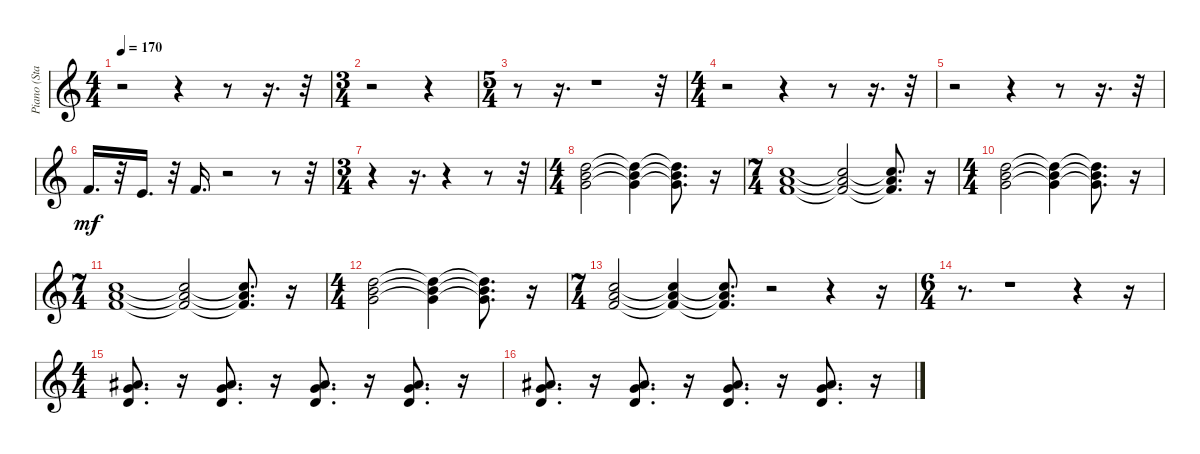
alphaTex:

\track ("Piano (Staff 1)" "Piano (Sta") {instrument acousticgrandpiano}
\staff {score}
\tuning (E4 B3 G3 D3 A2 E2 B1) {hide}
\ts (4 4)
\tempo 170
\clef g2
\ks c
r.2{dy mf} r.4 r.8 r.16{d} r.32 |
\ts (3 4)
r.2 r.4 |
\ts (5 4)
r.8 r.16{d} r.1 r.32 |
\ts (4 4)
r.2 r.4 r.8 r.16{d} r.32 |
r.2 r.4 r.8 r.16{d} r.32 |
1.1.16{d} r.32 0.1.16{d} r.32 1.1.16{d} r.2 r.8 r.32 |
\ts (3 4)
r.4 r.16{d} r.4 r.8 r.32 |
\ts (4 4)
(3.1 12.2 19.3).2 (3.1{t} 12.2{t} 19.3{t}).4 (3.1{t} 12.2{t} 19.3{t}).8{d} r.16 |
\ts (7 4)
(1.1 10.2 17.3).1 (1.1{t} 10.2{t} 17.3{t}).2 (1.1{t} 10.2{t} 17.3{t}).8{d} r.16 |
\ts (4 4)
(3.1 12.2 19.3).2 (3.1{t} 12.2{t} 19.3{t}).4 (3.1{t} 12.2{t} 19.3{t}).8{d} r.16 |
\ts (7 4)
(1.1 10.2 17.3).1 (1.1{t} 10.2{t} 17.3{t}).2 (1.1{t} 10.2{t} 17.3{t}).8{d} r.16 |
\ts (4 4)
(3.1 12.2 19.3).2 (3.1{t} 12.2{t} 19.3{t}).4 (3.1{t} 12.2{t} 19.3{t}).8{d} r.16 |
\ts (7 4)
(1.1 10.2 17.3).2 (1.1{t} 10.2{t} 17.3{t}).4 (1.1{t} 10.2{t} 17.3{t}).8{d} r.2 r.4 r.16 |
\ts (6 4)
r.8{d} r.1 r.4 r.16 |
\ts (4 4)
(3.1 3.2 15.3).8{d} r.16 (3.1 3.2 15.3).8{d} r.16 (3.1 3.2 15.3).8{d} r.16 (3.1 3.2 15.3).8{d} r.16 |
(3.1 3.2 15.3).8{d} r.16 (3.1 3.2 15.3).8{d} r.16 (3.1 3.2 15.3).8{d} r.16 (3.1 3.2 15.3).8{d} r.16
